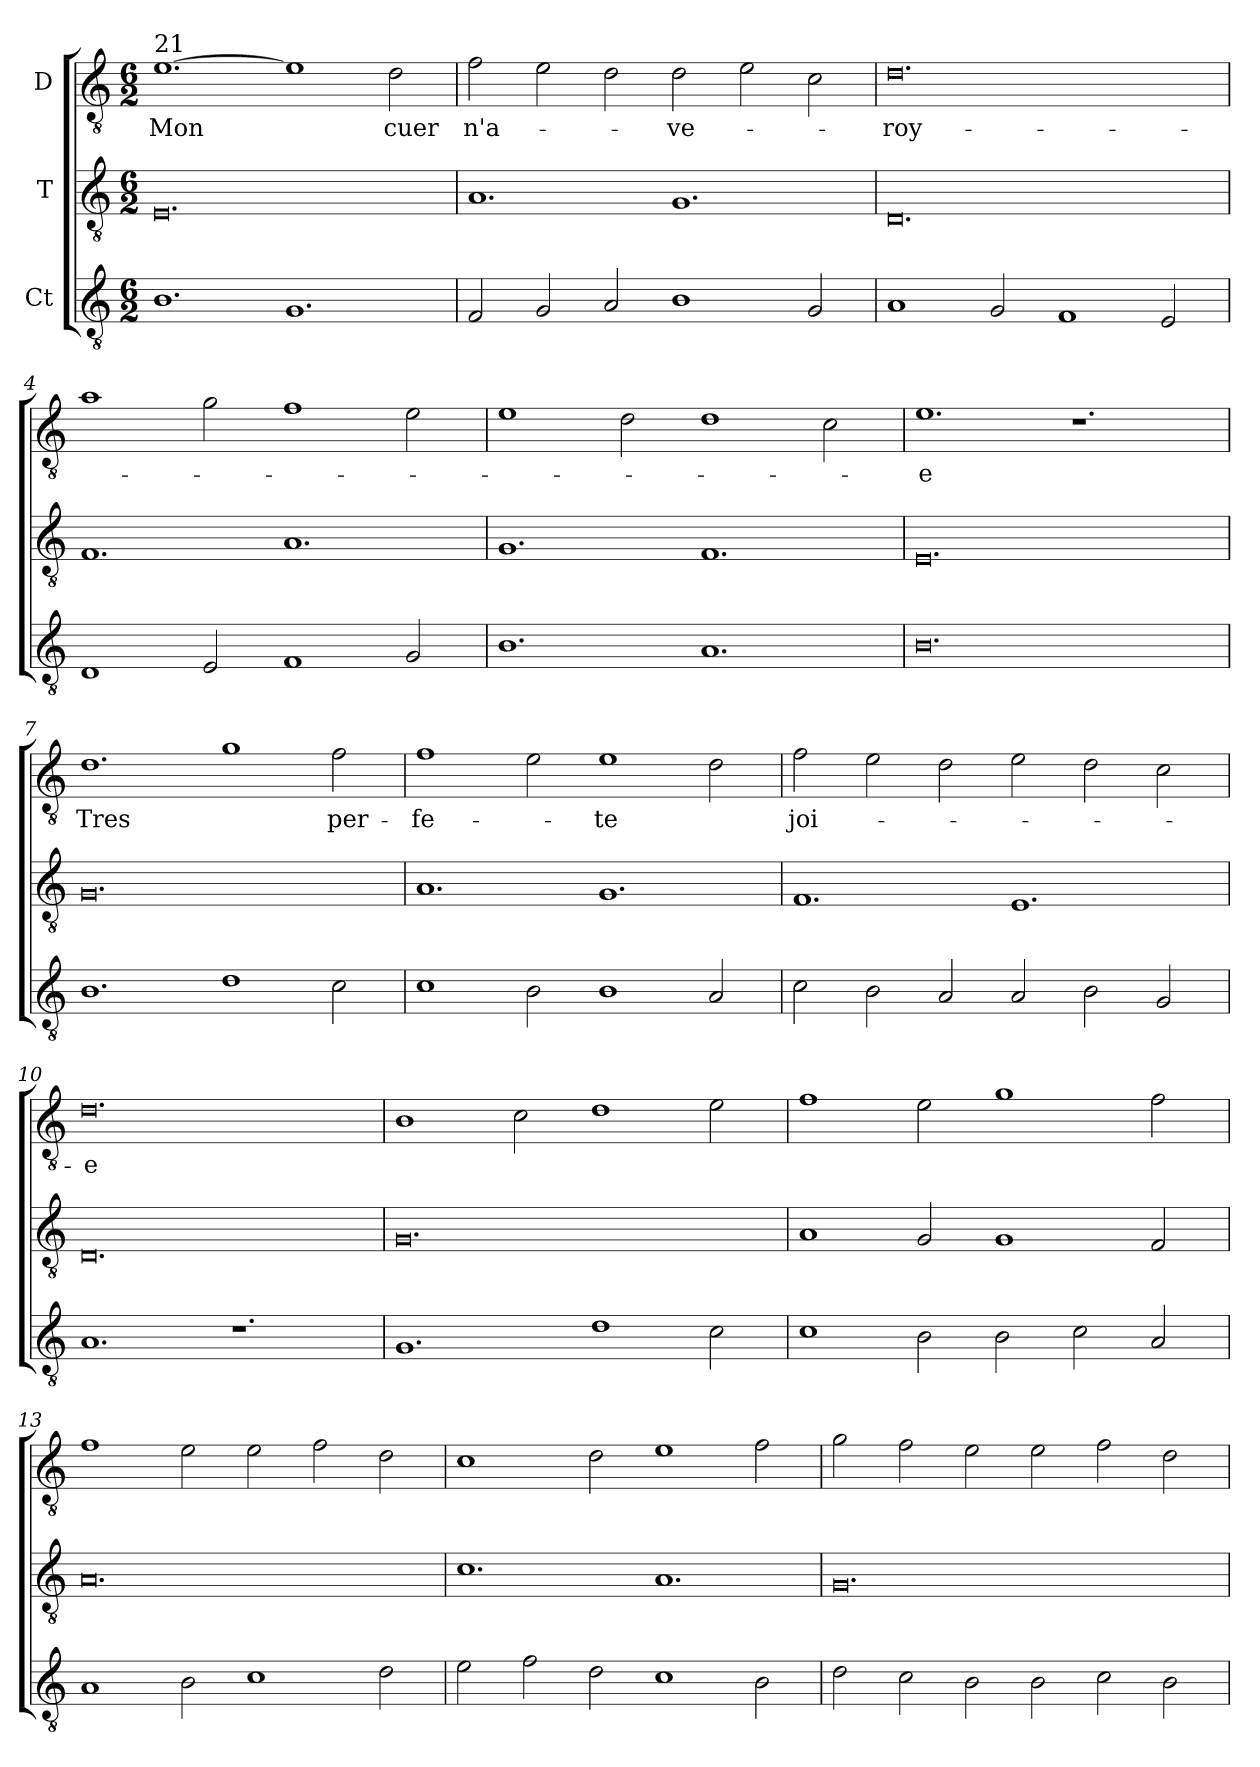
**kern	**kern	**kern	**text
*part3	*part2	*part1	*part1
*staff3	*staff2	*staff1	*staff1
*I"Ct	*I"T	*I"D	*
!!LO:PB:g=z
*clefGv2	*clefGv2	*clefGv2	*
*ITrd7c12	*ITrd7c12	*ITrd7c12	*
*k[]	*k[]	*k[]	*
*C:	*C:	*C:	*
*M6/2	*M6/2	*M6/2	*
=1	=1	=1	=1
!	!	!LO:TX:a:t=21	!
!	!	!	!LO:LY:b:color=#000000
1.BBi/	0.EEi/	[1.Ei\	Mon
1.GGi/	.	1Ei\]	.
!	!	!	!LO:LY:b:color=#000000
.	.	2Di\	cuer
=2	=2	=2	=2
!	!	!	!LO:LY:b:color=#000000
2FFi/	1.AAi/	2Fi\	n'a-
2GGi/	.	2Ei\	.
2AAi/	.	2Di\	.
!	!	!	!LO:LY:b:color=#000000
1BBi/	1.GGi/	2Di\	-ve-
.	.	2Ei\	.
2GGi/	.	2Ci\	.
=3	=3	=3	=3
!	!	!	!LO:LY:b:color=#000000
1AAi/	0.DDi/	0.Di\	-roy-
2GGi/	.	.	.
1FFi/	.	.	.
2EEi/	.	.	.
=4	=4	=4	=4
1DDi/	1.FFi/	1Ai\	.
2EEi/	.	2Gi\	.
1FFi/	1.AAi/	1Fi\	.
2GGi/	.	2Ei\	.
!!LO:LB:g=z
=5	=5	=5	=5
1.BBi/	1.GGi/	1Ei\	.
.	.	2Di\	.
1.AAi/	1.FFi/	1Di\	.
.	.	2Ci\	.
=6	=6	=6	=6
!	!	!	!LO:LY:b:color=#000000
0.BBi/	0.EEi/	1.Ei\	-e
.	.	1.r	.
=7	=7	=7	=7
!	!	!	!LO:LY:b:color=#000000
1.BBi/	0.GGi/	1.Di\	Tres
1Di\	.	1Gi\	.
!	!	!	!LO:LY:b:color=#000000
2Ci\	.	2Fi\	per-
=8	=8	=8	=8
!	!	!	!LO:LY:b:color=#000000
1Ci\	1.AAi/	1Fi\	-fe-
2BBi\	.	2Ei\	.
!	!	!	!LO:LY:b:color=#000000
1BBi/	1.GGi/	1Ei\	-te
2AAi/	.	2Di\	.
=9	=9	=9	=9
!	!	!	!LO:LY:b:color=#000000
2Ci\	1.FFi/	2Fi\	joi-
2BBi\	.	2Ei\	.
2AAi/	.	2Di\	.
2AAi/	1.EEi/	2Ei\	.
2BBi\	.	2Di\	.
2GGi/	.	2Ci\	.
=10	=10	=10	=10
!	!	!	!LO:LY:b:color=#000000
1.AAi/	0.DDi/	0.Di\	-e
1.r	.	.	.
!!LO:LB:g=z
=11	=11	=11	=11
1.GGi/	0.GGi/	1BBi/	.
.	.	2Ci\	.
1Di\	.	1Di\	.
2Ci\	.	2Ei\	.
=12	=12	=12	=12
1Ci\	1AAi/	1Fi\	.
2BBi\	2GGi/	2Ei\	.
2BBi\	1GGi/	1Gi\	.
2Ci\	.	.	.
2AAi/	2FFi/	2Fi\	.
=13	=13	=13	=13
1AAi/	0.AAi/	1Fi\	.
2BBi\	.	2Ei\	.
1Ci\	.	2Ei\	.
.	.	2Fi\	.
2Di\	.	2Di\	.
=14	=14	=14	=14
2Ei\	1.Ci\	1Ci\	.
2Fi\	.	.	.
2Di\	.	2Di\	.
1Ci\	1.AAi/	1Ei\	.
2BBi\	.	2Fi\	.
=15	=15	=15	=15
2Di\	0.GGi/	2Gi\	.
2Ci\	.	2Fi\	.
2BBi\	.	2Ei\	.
2BBi\	.	2Ei\	.
2Ci\	.	2Fi\	.
2BBi\	.	2Di\	.
=	=	=	=
*-	*-	*-	*-
